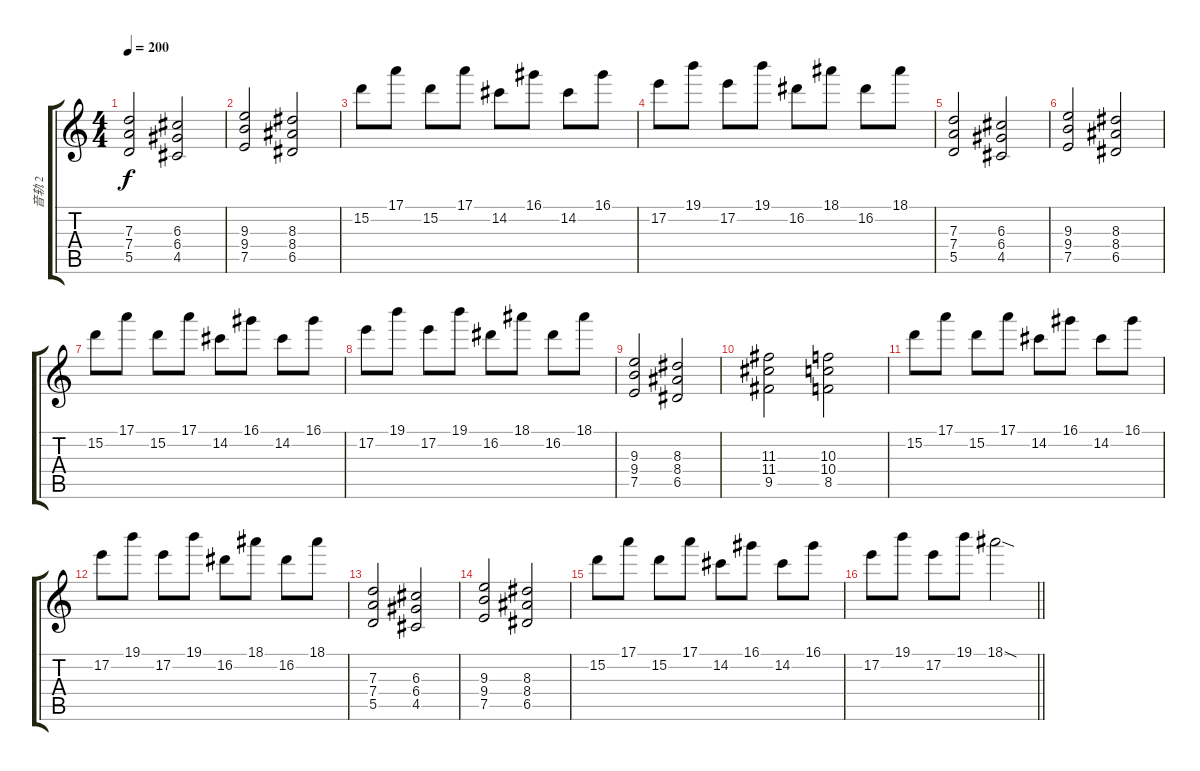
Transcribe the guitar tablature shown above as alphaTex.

\track ("音轨 2" "音轨 2") {instrument overdrivenguitar}
\staff {score tabs}
\tuning (E4 B3 G3 D3 A2 E2) {hide}
\ts (4 4)
\tempo 200
\clef g2
\ks c
(7.3 7.4 5.5).2{dy f} (6.3 6.4 4.5).2 |
(9.3 9.4 7.5).2 (8.3 8.4 6.5).2 |
15.2.8 17.1.8 15.2.8 17.1.8 14.2.8 16.1.8 14.2.8 16.1.8 |
17.2.8 19.1.8 17.2.8 19.1.8 16.2.8 18.1.8 16.2.8 18.1.8 |
(7.3 7.4 5.5).2 (6.3 6.4 4.5).2 |
(9.3 9.4 7.5).2 (8.3 8.4 6.5).2 |
15.2.8 17.1.8 15.2.8 17.1.8 14.2.8 16.1.8 14.2.8 16.1.8 |
17.2.8 19.1.8 17.2.8 19.1.8 16.2.8 18.1.8 16.2.8 18.1.8 |
(9.3 9.4 7.5).2 (8.3 8.4 6.5).2 |
(11.3 11.4 9.5).2 (10.3 10.4 8.5).2 |
15.2.8 17.1.8 15.2.8 17.1.8 14.2.8 16.1.8 14.2.8 16.1.8 |
17.2.8 19.1.8 17.2.8 19.1.8 16.2.8 18.1.8 16.2.8 18.1.8 |
(7.3 7.4 5.5).2 (6.3 6.4 4.5).2 |
(9.3 9.4 7.5).2 (8.3 8.4 6.5).2 |
15.2.8 17.1.8 15.2.8 17.1.8 14.2.8 16.1.8 14.2.8 16.1.8 |
\barLineRight lightlight
17.2.8 19.1.8 17.2.8 19.1.8 18.1{sod}.2
